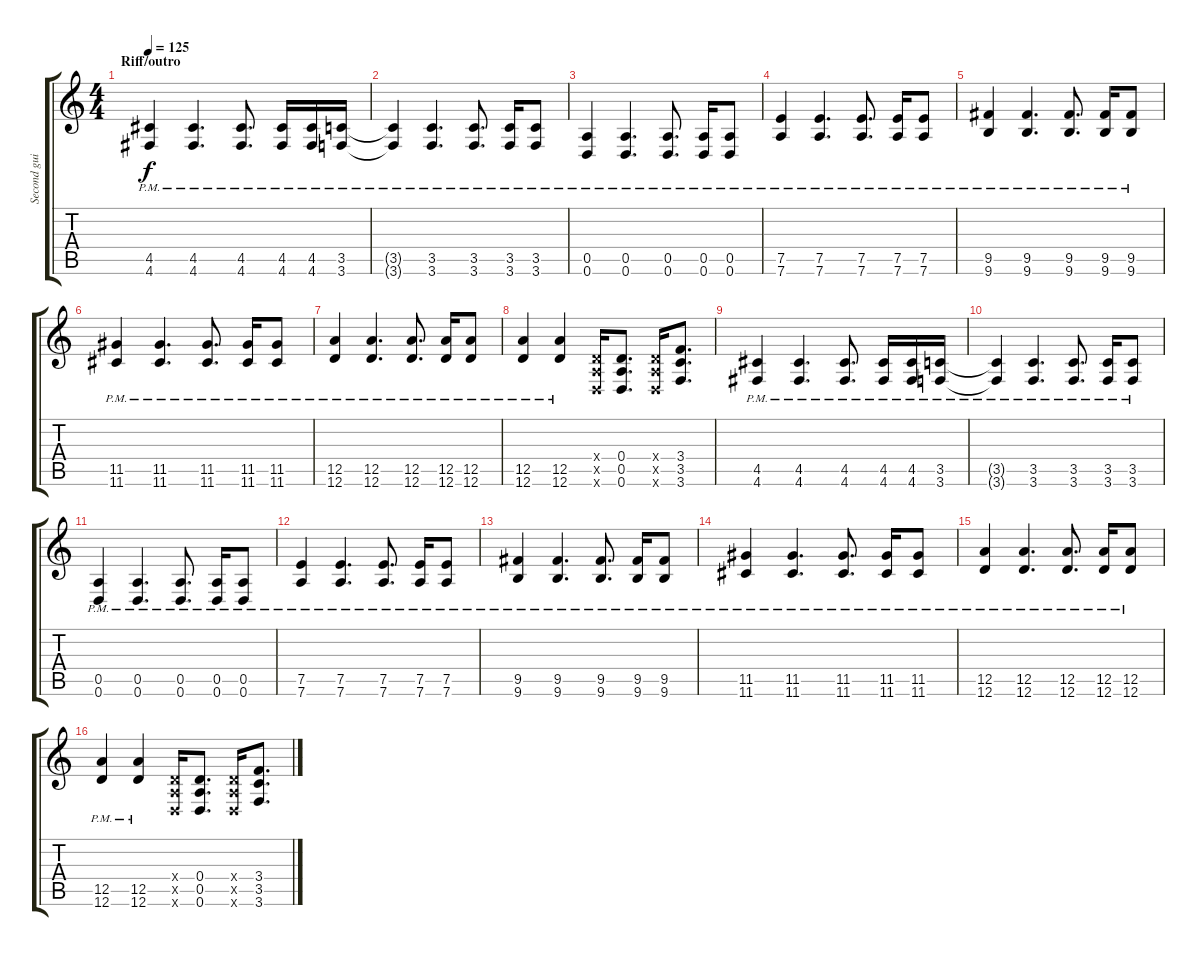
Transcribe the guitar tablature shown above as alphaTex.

\track ("Second guitar" "Second gui") {instrument distortionguitar}
\staff {score tabs}
\tuning (E4 B3 A3 D3 A2 D2) {hide}
\ts (4 4)
\section ("" "Riff/outro")
\tempo 125
\clef g2
\ks c
(4.5{pm} 4.6{pm}).4{dy f volume 16} (4.5{pm} 4.6{pm}).4{d} (4.5{pm} 4.6{pm}).8{d} (4.5{pm} 4.6{pm}).16 (4.5{pm} 4.6{pm}).16 (3.5{pm} 3.6{pm}).16 |
(3.5{pm t} 3.6{pm t}).4 (3.5{pm} 3.6{pm}).4{d} (3.5{pm} 3.6{pm}).8{d} (3.5{pm} 3.6{pm}).16 (3.5{pm} 3.6{pm}).8 |
(0.5{pm} 0.6{pm}).4 (0.5{pm} 0.6{pm}).4{d} (0.5{pm} 0.6{pm}).8{d} (0.5{pm} 0.6{pm}).16 (0.5{pm} 0.6{pm}).8 |
(7.5{pm} 7.6{pm}).4 (7.5{pm} 7.6{pm}).4{d} (7.5{pm} 7.6{pm}).8{d} (7.5{pm} 7.6{pm}).16 (7.5{pm} 7.6{pm}).8 |
(9.5{pm} 9.6{pm}).4 (9.5{pm} 9.6{pm}).4{d} (9.5{pm} 9.6{pm}).8{d} (9.5{pm} 9.6{pm}).16 (9.5{pm} 9.6{pm}).8 |
(11.5{pm} 11.6{pm}).4 (11.5{pm} 11.6{pm}).4{d} (11.5{pm} 11.6{pm}).8{d} (11.5{pm} 11.6{pm}).16 (11.5{pm} 11.6{pm}).8 |
(12.5{pm} 12.6{pm}).4 (12.5{pm} 12.6{pm}).4{d} (12.5{pm} 12.6{pm}).8{d} (12.5{pm} 12.6{pm}).16 (12.5{pm} 12.6{pm}).8 |
(12.5{pm} 12.6{pm}).4 (12.5{pm} 12.6{pm}).4 (0.4{x} 0.5{x} 0.6{x}).16 (0.4 0.5 0.6).8{d} (0.4{x} 0.5{x} 0.6{x}).16 (3.4 3.5 3.6).8{d} |
(4.5{pm} 4.6{pm}).4 (4.5{pm} 4.6{pm}).4{d} (4.5{pm} 4.6{pm}).8{d} (4.5{pm} 4.6{pm}).16 (4.5{pm} 4.6{pm}).16 (3.5{pm} 3.6{pm}).16 |
(3.5{pm t} 3.6{pm t}).4 (3.5{pm} 3.6{pm}).4{d} (3.5{pm} 3.6{pm}).8{d} (3.5{pm} 3.6{pm}).16 (3.5{pm} 3.6{pm}).8 |
(0.5{pm} 0.6{pm}).4 (0.5{pm} 0.6{pm}).4{d} (0.5{pm} 0.6{pm}).8{d} (0.5{pm} 0.6{pm}).16 (0.5{pm} 0.6{pm}).8 |
(7.5{pm} 7.6{pm}).4 (7.5{pm} 7.6{pm}).4{d} (7.5{pm} 7.6{pm}).8{d} (7.5{pm} 7.6{pm}).16 (7.5{pm} 7.6{pm}).8 |
(9.5{pm} 9.6{pm}).4 (9.5{pm} 9.6{pm}).4{d} (9.5{pm} 9.6{pm}).8{d} (9.5{pm} 9.6{pm}).16 (9.5{pm} 9.6{pm}).8 |
(11.5{pm} 11.6{pm}).4 (11.5{pm} 11.6{pm}).4{d} (11.5{pm} 11.6{pm}).8{d} (11.5{pm} 11.6{pm}).16 (11.5{pm} 11.6{pm}).8 |
(12.5{pm} 12.6{pm}).4 (12.5{pm} 12.6{pm}).4{d} (12.5{pm} 12.6{pm}).8{d} (12.5{pm} 12.6{pm}).16 (12.5{pm} 12.6{pm}).8 |
(12.5{pm} 12.6{pm}).4 (12.5{pm} 12.6{pm}).4 (0.4{x} 0.5{x} 0.6{x}).16 (0.4 0.5 0.6).8{d} (0.4{x} 0.5{x} 0.6{x}).16 (3.4 3.5 3.6).8{d}
